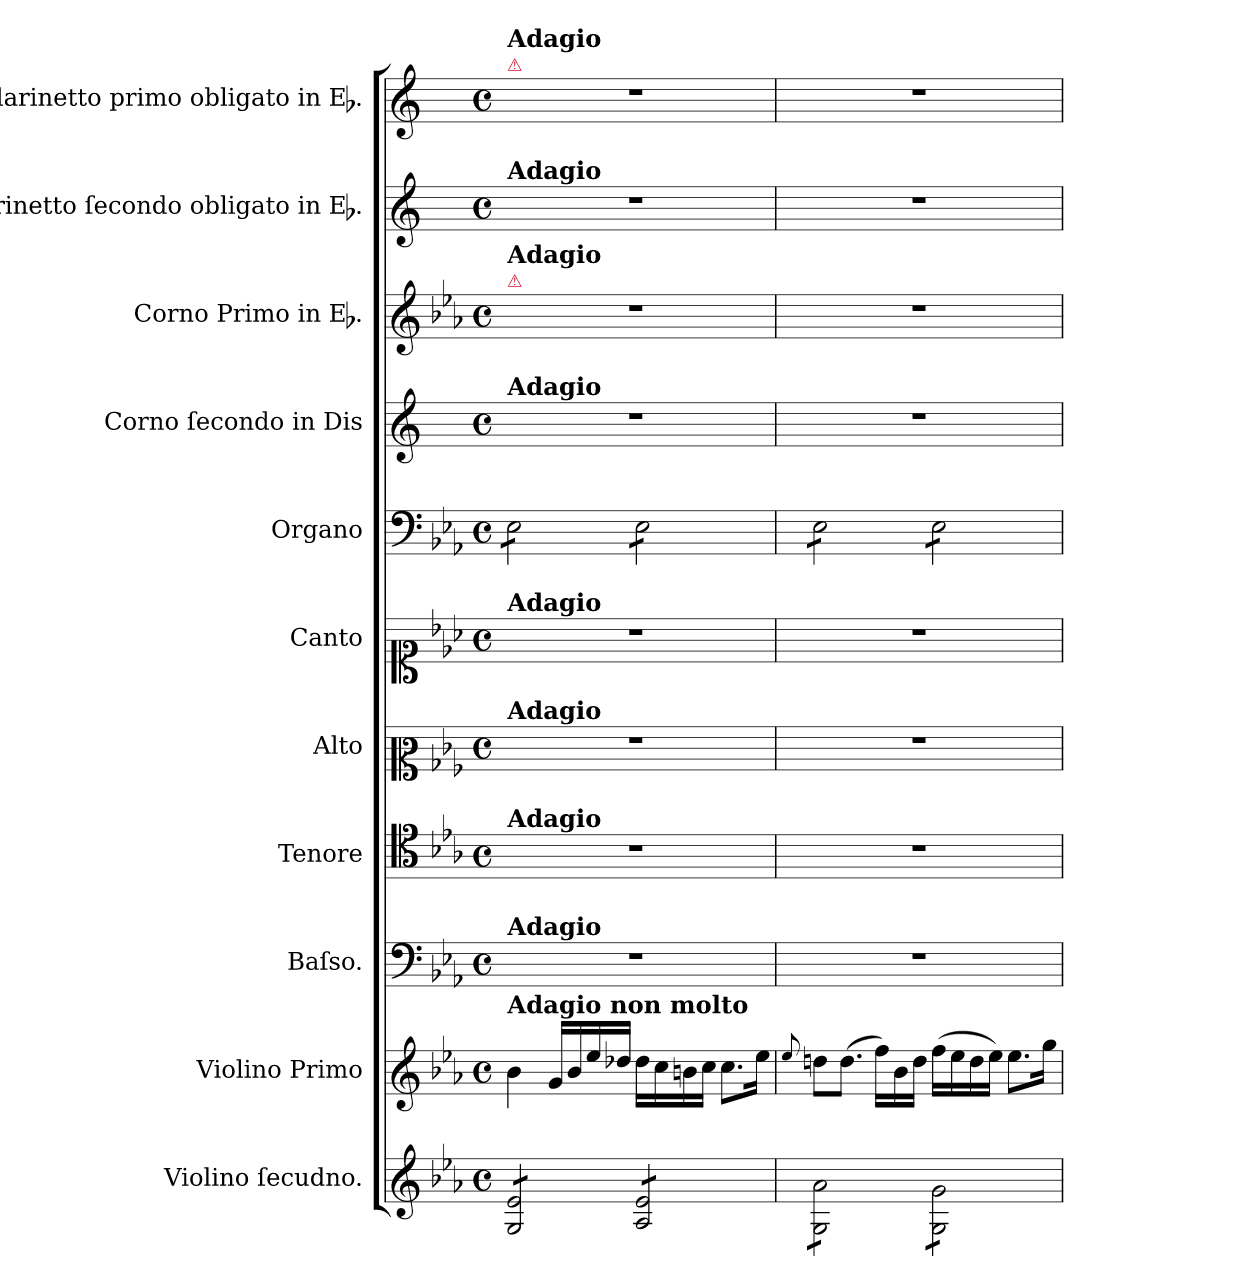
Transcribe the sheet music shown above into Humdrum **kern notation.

**kern	**dynam	**kern	**dynam	**kern	**kern	**kern	**kern	**kern	**dynam	**kern	**kern	**kern	**kern
*part11	*part11	*part10	*part10	*part9	*part8	*part7	*part6	*part5	*part5	*part4	*part3	*part2	*part1
*staff11	*staff11	*staff10	*staff10	*staff9	*staff8	*staff7	*staff6	*staff5	*staff5	*staff4	*staff3	*staff2	*staff1
*I"Violino ſecudno.	*	*I"Violino Primo	*	*I"Baſso.	*I"Tenore	*I"Alto	*I"Canto	*I"Organo	*	*I"Corno ſecondo in Dis	*I"Corno Primo in Eb.	*I"Clarinetto ſecondo obligato in Eb.	*I"Clarinetto primo obligato in Eb.
*I'vl 2	*	*I'vl 1	*	*I'B	*I'T	*I'A	*	*I'org	*	*	*	*	*
*clefG2	*	*clefG2	*	*clefF4	*clefC4	*clefC2	*clefC1	*clefF4	*	*clefG2	*clefG2	*clefG2	*clefG2
*	*	*	*	*	*	*	*	*	*	*ITrd5c9	*ITrd5c9	*ITrd-2c-3	*ITrd-2c-3
*k[b-e-a-]	*	*k[b-e-a-]	*	*k[b-e-a-]	*k[b-e-a-]	*k[b-e-a-]	*k[b-e-a-]	*k[b-e-a-]	*	*k[b-e-a-]	*k[b-e-a-d-g-c-]	*k[b-e-a-]	*k[b-e-a-]
*E-:	*	*E-:	*	*E-:	*E-:	*E-:	*E-:	*E-:	*	*E-:	*	*E-:	*E-:
*M4/4	*	*M4/4	*	*M4/4	*M4/4	*M4/4	*M4/4	*M4/4	*	*M4/4	*M4/4	*M4/4	*M4/4
*met(c)	*	*met(c)	*	*met(c)	*met(c)	*met(c)	*met(c)	*met(c)	*	*met(c)	*met(c)	*met(c)	*met(c)
=1	=1	=1	=1	=1	=1	=1	=1	=1	=1	=1	=1	=1	=1
!	!	!	!	!	!	!	!	!	!	!	!	!	!LO:TX:a:color=crimson:t=⚠
!	!	!	!	!	!	!	!	!	!	!	!	!	!LO:TX:a:B:t=Adagio
!	!	!	!	!	!	!	!	!	!	!	!	!LO:TX:a:B:t=Adagio	!
!	!	!	!	!	!	!	!	!	!	!	!LO:TX:a:color=crimson:t=⚠	!	!
!	!	!	!	!	!	!	!	!	!	!	!LO:TX:a:B:t=Adagio	!	!
!	!	!	!	!	!	!	!	!	!	!LO:TX:a:B:t=Adagio	!	!	!
!	!	!	!	!	!	!	!	!LO:TX:a:B:t=Adagio	!	!	!	!	!
!	!	!	!	!	!	!	!LO:TX:a:B:t=Adagio	!	!	!	!	!	!
!	!	!	!	!	!	!LO:TX:a:B:t=Adagio	!	!	!	!	!	!	!
!	!	!	!	!	!LO:TX:a:B:t=Adagio	!	!	!	!	!	!	!	!
!	!	!	!	!LO:TX:a:B:t=Adagio	!	!	!	!	!	!	!	!	!
!	!	!LO:TX:a:B:t=Adagio non molto	!	!	!	!	!	!	!	!	!	!	!
!	!LO:DY:b	!	!LO:DY:b	!	!	!	!	!	!LO:DY:b	!	!	!	!
*tremolo	*	*	*	*	*	*	*	*	*	*	*	*	*
*	*	*	*	*	*	*	*	*tremolo	*	*	*	*	*
8G/ 8e-/L	po	4b-\	piano	1r	1r	1r	1r	8E-\L	po.	1r	1r	1r	1r
8G/ 8e-/	.	.	.	.	.	.	.	8E-\	.	.	.	.	.
8G/ 8e-/	.	16g/LL	.	.	.	.	.	8E-\	.	.	.	.	.
.	.	16b-/	.	.	.	.	.	.	.	.	.	.	.
8G/ 8e-/J	.	16ee-/	.	.	.	.	.	8E-\J	.	.	.	.	.
.	.	16dd-X/JJ	.	.	.	.	.	.	.	.	.	.	.
8A-/ 8e-/L	.	16dd-\LL	.	.	.	.	.	8E-\L	.	.	.	.	.
.	.	16cc\	.	.	.	.	.	.	.	.	.	.	.
8A-/ 8e-/	.	16bn\	.	.	.	.	.	8E-\	.	.	.	.	.
.	.	16cc\JJ	.	.	.	.	.	.	.	.	.	.	.
8A-/ 8e-/	.	8.cc\L	.	.	.	.	.	8E-\	.	.	.	.	.
8A-/ 8e-/J	.	.	.	.	.	.	.	8E-\J	.	.	.	.	.
.	.	16ee-\Jk	.	.	.	.	.	.	.	.	.	.	.
=2	=2	=2	=2	=2	=2	=2	=2	=2	=2	=2	=2	=2	=2
.	.	8qqee-/	.	.	.	.	.	.	.	.	.	.	.
8G\ 8a-\L	.	8ddn\L	.	1r	1r	1r	1r	8E-\L	.	1r	1r	1r	1r
8G\ 8a-\	.	(8.dd\J	.	.	.	.	.	8E-\	.	.	.	.	.
8G\ 8a-\	.	.	.	.	.	.	.	8E-\	.	.	.	.	.
.	.	16ff\LL)	.	.	.	.	.	.	.	.	.	.	.
8G\ 8a-\J	.	16b-\	.	.	.	.	.	8E-\J	.	.	.	.	.
.	.	16dd\JJ	.	.	.	.	.	.	.	.	.	.	.
8G\ 8g\L	.	(16ff\LL	.	.	.	.	.	8E-\L	.	.	.	.	.
.	.	16ee-\	.	.	.	.	.	.	.	.	.	.	.
8G\ 8g\	.	16dd\	.	.	.	.	.	8E-\	.	.	.	.	.
.	.	16ee-\JJ)	.	.	.	.	.	.	.	.	.	.	.
8G\ 8g\	.	8.ee-\L	.	.	.	.	.	8E-\	.	.	.	.	.
8G\ 8g\J	.	.	.	.	.	.	.	8E-\J	.	.	.	.	.
*	*	*	*	*	*	*	*	*Xtremolo	*	*	*	*	*
*Xtremolo	*	*	*	*	*	*	*	*	*	*	*	*	*
.	.	16gg\Jk	.	.	.	.	.	.	.	.	.	.	.
=	=	=	=	=	=	=	=	=	=	=	=	=	=
*-	*-	*-	*-	*-	*-	*-	*-	*-	*-	*-	*-	*-	*-
